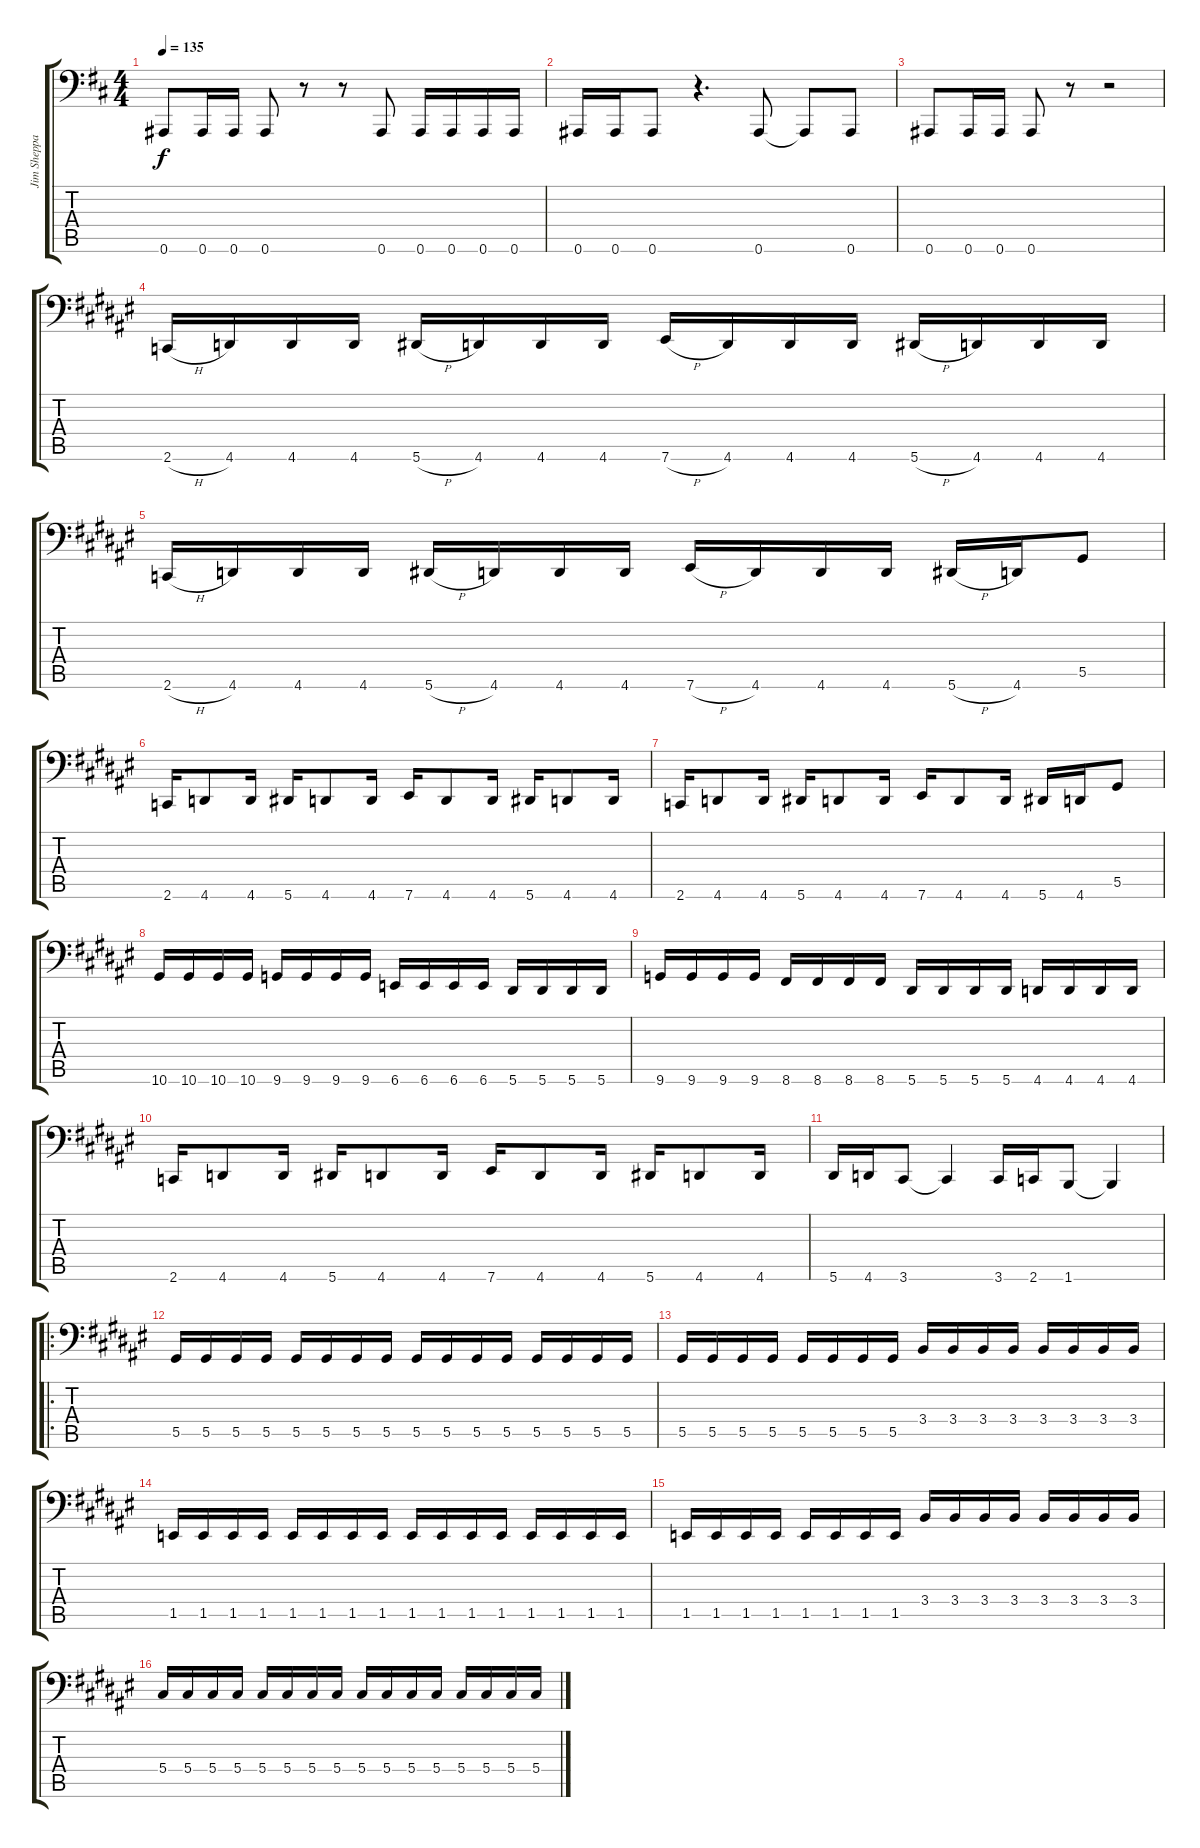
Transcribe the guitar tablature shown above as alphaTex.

\track ("Jim Sheppard" "Jim Sheppa") {instrument electricbassfinger}
\staff {score tabs}
\tuning (B2 Gb2 Db2 Ab1 Eb1 Bb0) {hide}
\ts (4 4)
\tempo 135
\clef f4
\ks d
0.6.8{dy f} 0.6.16 0.6.16 0.6.8 r.8 r.8 0.6.8 0.6.16 0.6.16 0.6.16 0.6.16 |
0.6.16 0.6.16 0.6.8 r.4{d} 0.6.8 0.6{t}.8 0.6.8 |
0.6.8 0.6.16 0.6.16 0.6.8 r.8 r.2 |
\ks f#
2.6{h}.16 4.6.16 4.6.16 4.6.16 5.6{h}.16 4.6.16 4.6.16 4.6.16 7.6{h}.16 4.6.16 4.6.16 4.6.16 5.6{h}.16 4.6.16 4.6.16 4.6.16 |
2.6{h}.16 4.6.16 4.6.16 4.6.16 5.6{h}.16 4.6.16 4.6.16 4.6.16 7.6{h}.16 4.6.16 4.6.16 4.6.16 5.6{h}.16 4.6.16 5.5.8 |
2.6.16 4.6.8 4.6.16 5.6.16 4.6.8 4.6.16 7.6.16 4.6.8 4.6.16 5.6.16 4.6.8 4.6.16 |
2.6.16 4.6.8 4.6.16 5.6.16 4.6.8 4.6.16 7.6.16 4.6.8 4.6.16 5.6.16 4.6.16 5.5.8 |
10.6.16 10.6.16 10.6.16 10.6.16 9.6.16 9.6.16 9.6.16 9.6.16 6.6.16 6.6.16 6.6.16 6.6.16 5.6.16 5.6.16 5.6.16 5.6.16 |
9.6.16 9.6.16 9.6.16 9.6.16 8.6.16 8.6.16 8.6.16 8.6.16 5.6.16 5.6.16 5.6.16 5.6.16 4.6.16 4.6.16 4.6.16 4.6.16 |
2.6.16 4.6.8 4.6.16 5.6.16 4.6.8 4.6.16 7.6.16 4.6.8 4.6.16 5.6.16 4.6.8 4.6.16 |
5.6.16 4.6.16 3.6.8 3.6{t}.4 3.6.16 2.6.16 1.6.8 1.6{t}.4 |
\ro
5.5.16 5.5.16 5.5.16 5.5.16 5.5.16 5.5.16 5.5.16 5.5.16 5.5.16 5.5.16 5.5.16 5.5.16 5.5.16 5.5.16 5.5.16 5.5.16 |
5.5.16 5.5.16 5.5.16 5.5.16 5.5.16 5.5.16 5.5.16 5.5.16 3.4.16 3.4.16 3.4.16 3.4.16 3.4.16 3.4.16 3.4.16 3.4.16 |
1.5.16 1.5.16 1.5.16 1.5.16 1.5.16 1.5.16 1.5.16 1.5.16 1.5.16 1.5.16 1.5.16 1.5.16 1.5.16 1.5.16 1.5.16 1.5.16 |
1.5.16 1.5.16 1.5.16 1.5.16 1.5.16 1.5.16 1.5.16 1.5.16 3.4.16 3.4.16 3.4.16 3.4.16 3.4.16 3.4.16 3.4.16 3.4.16 |
5.4.16 5.4.16 5.4.16 5.4.16 5.4.16 5.4.16 5.4.16 5.4.16 5.4.16 5.4.16 5.4.16 5.4.16 5.4.16 5.4.16 5.4.16 5.4.16
